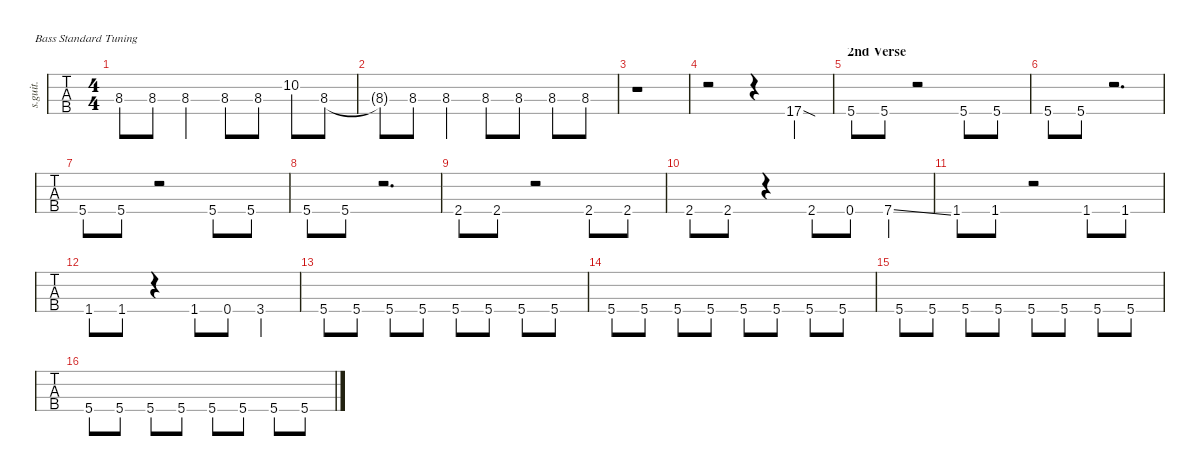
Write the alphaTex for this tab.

\defaultSystemsLayout 4
\hideDynamics
\bracketExtendMode nobrackets
\track ("Electric Bass" "s.guit.") {instrument electricbassfinger}
\staff {tabs}
\tuning (G2 D2 A1 E1)
\ts (4 4)
\tempo (173 hide)
\clef f4
\ks c
8.3.8{dy mf} 8.3.8 8.3.4 8.3.8 8.3.8 10.2.8 8.3.8 |
8.3{t}.8 8.3.8 8.3.4 8.3.8 8.3.8 8.3.8 8.3.8 |
r.1 |
r.2 r.4 17.4{sod}.4 |
\section ("" "2nd Verse")
5.4.8 5.4.8 r.2 5.4.8 5.4.8 |
5.4.8 5.4.8 r.2{d} |
5.4.8 5.4.8 r.2 5.4.8 5.4.8 |
5.4.8 5.4.8 r.2{d} |
2.4{acc #}.8 2.4{acc #}.8 r.2 2.4{acc #}.8 2.4{acc #}.8 |
2.4{acc #}.8 2.4{acc #}.8 r.4 2.4{acc #}.8 0.4.8 7.4{ss}.4 |
1.4.8 1.4.8 r.2 1.4.8 1.4.8 |
1.4.8 1.4.8 r.4 1.4.8 0.4.8 3.4.4 |
5.4.8 5.4.8 5.4.8 5.4.8 5.4.8 5.4.8 5.4.8 5.4.8 |
5.4.8 5.4.8 5.4.8 5.4.8 5.4.8 5.4.8 5.4.8 5.4.8 |
5.4.8 5.4.8 5.4.8 5.4.8 5.4.8 5.4.8 5.4.8 5.4.8 |
5.4.8 5.4.8 5.4.8 5.4.8 5.4.8 5.4.8 5.4.8 5.4.8
